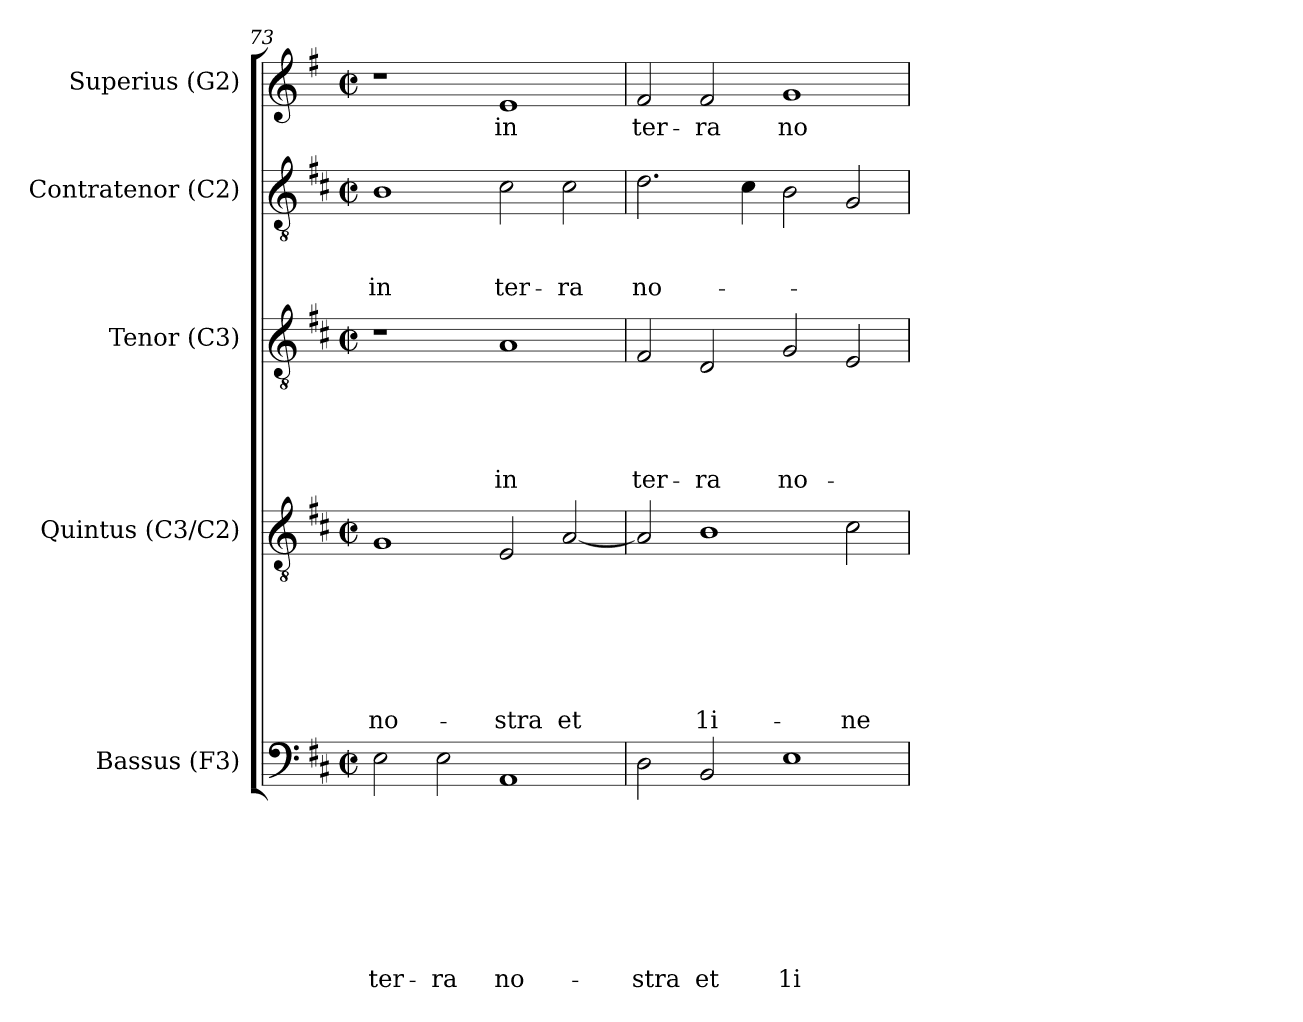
**kern	**text	**text	**text	**text	**text	**text	**text	**text	**kern	**text	**text	**text	**text	**text	**text	**text	**kern	**text	**text	**text	**text	**text	**kern	**text	**text	**text	**kern	**text
*part5	*part5	*part5	*part5	*part5	*part5	*part5	*part5	*part5	*part4	*part4	*part4	*part4	*part4	*part4	*part4	*part4	*part3	*part3	*part3	*part3	*part3	*part3	*part2	*part2	*part2	*part2	*part1	*part1
*staff5	*staff5	*staff5	*staff5	*staff5	*staff5	*staff5	*staff5	*staff5	*staff4	*staff4	*staff4	*staff4	*staff4	*staff4	*staff4	*staff4	*staff3	*staff3	*staff3	*staff3	*staff3	*staff3	*staff2	*staff2	*staff2	*staff2	*staff1	*staff1
*I"Bassus (F3)	*	*	*	*	*	*	*	*	*I"Quintus (C3/C2)	*	*	*	*	*	*	*	*I"Tenor (C3)	*	*	*	*	*	*I"Contratenor (C2)	*	*	*	*I"Superius (G2)	*
*I'B.	*	*	*	*	*	*	*	*	*I'Q.	*	*	*	*	*	*	*	*I'T.	*	*	*	*	*	*I'Ct.	*	*	*	*I'S.	*
*clefF4	*	*	*	*	*	*	*	*	*clefGv2	*	*	*	*	*	*	*	*clefGv2	*	*	*	*	*	*clefGv2	*	*	*	*clefG2	*
*k[f#c#]	*	*	*	*	*	*	*	*	*k[f#c#]	*	*	*	*	*	*	*	*k[f#c#]	*	*	*	*	*	*k[f#c#]	*	*	*	*k[f#]	*
*D:	*	*	*	*	*	*	*	*	*D:	*	*	*	*	*	*	*	*D:	*	*	*	*	*	*D:	*	*	*	*G:	*
*M2/2	*	*	*	*	*	*	*	*	*M2/2	*	*	*	*	*	*	*	*M2/2	*	*	*	*	*	*M2/2	*	*	*	*M2/2	*
*met(c|)	*	*	*	*	*	*	*	*	*met(c|)	*	*	*	*	*	*	*	*met(c|)	*	*	*	*	*	*met(c|)	*	*	*	*met(c|)	*
=73	=73	=73	=73	=73	=73	=73	=73	=73	=73	=73	=73	=73	=73	=73	=73	=73	=73	=73	=73	=73	=73	=73	=73	=73	=73	=73	=73	=73
!	!	!	!	!	!	!	!	!LO:LY:b	!	!	!	!	!	!	!	!LO:LY:b	!	!	!	!	!	!	!	!	!	!LO:LY:b	!	!
2E\	.	.	.	.	.	.	.	ter-	1G	.	.	.	.	.	.	no-	1r	.	.	.	.	.	1B	.	.	in	1r	.
!	!	!	!	!	!	!	!	!LO:LY:b	!	!	!	!	!	!	!	!	!	!	!	!	!	!	!	!	!	!	!	!
2E\	.	.	.	.	.	.	.	-ra	.	.	.	.	.	.	.	.	.	.	.	.	.	.	.	.	.	.	.	.
!	!	!	!	!	!	!	!	!LO:LY:b	!	!	!	!	!	!	!	!LO:LY:b	!	!	!	!	!	!LO:LY:b	!	!	!	!LO:LY:b	!	!LO:LY:b
1AA	.	.	.	.	.	.	.	no-	2E/	.	.	.	.	.	.	-stra	1A	.	.	.	.	in	2c#\	.	.	ter-	1e	in
!	!	!	!	!	!	!	!	!	!	!	!	!	!	!	!	!LO:LY:b	!	!	!	!	!	!	!	!	!	!LO:LY:b	!	!
.	.	.	.	.	.	.	.	.	[<2A/	.	.	.	.	.	.	et	.	.	.	.	.	.	2c#\	.	.	-ra	.	.
=74	=74	=74	=74	=74	=74	=74	=74	=74	=74	=74	=74	=74	=74	=74	=74	=74	=74	=74	=74	=74	=74	=74	=74	=74	=74	=74	=74	=74
!	!	!	!	!	!	!	!	!LO:LY:b	!	!	!	!	!	!	!	!	!	!	!	!	!	!LO:LY:b	!	!	!	!LO:LY:b	!	!LO:LY:b
2D\	.	.	.	.	.	.	.	-stra	2A/]	.	.	.	.	.	.	.	2F#/	.	.	.	.	ter-	2.d\	.	.	no-	2f#/	ter-
!	!	!	!	!	!	!	!	!LO:LY:b	!	!	!	!	!	!	!	!LO:LY:b	!	!	!	!	!	!LO:LY:b	!	!	!	!	!	!LO:LY:b
2BB/	.	.	.	.	.	.	.	et	1B	.	.	.	.	.	.	1i-	2D/	.	.	.	.	-ra	.	.	.	.	2f#/	-ra
.	.	.	.	.	.	.	.	.	.	.	.	.	.	.	.	.	.	.	.	.	.	.	4c#\	.	.	.	.	.
!	!	!	!	!	!	!	!	!LO:LY:b	!	!	!	!	!	!	!	!	!	!	!	!	!	!LO:LY:b	!	!	!	!	!	!LO:LY:b
1E	.	.	.	.	.	.	.	1i-	.	.	.	.	.	.	.	.	2G/	.	.	.	.	no-	2B\	.	.	.	1g	no-
!	!	!	!	!	!	!	!	!	!	!	!	!	!	!	!	!LO:LY:b	!	!	!	!	!	!	!	!	!	!	!	!
.	.	.	.	.	.	.	.	.	2c#\	.	.	.	.	.	.	-ne-	2E/	.	.	.	.	.	2G/	.	.	.	.	.
=	=	=	=	=	=	=	=	=	=	=	=	=	=	=	=	=	=	=	=	=	=	=	=	=	=	=	=	=
*-	*-	*-	*-	*-	*-	*-	*-	*-	*-	*-	*-	*-	*-	*-	*-	*-	*-	*-	*-	*-	*-	*-	*-	*-	*-	*-	*-	*-
